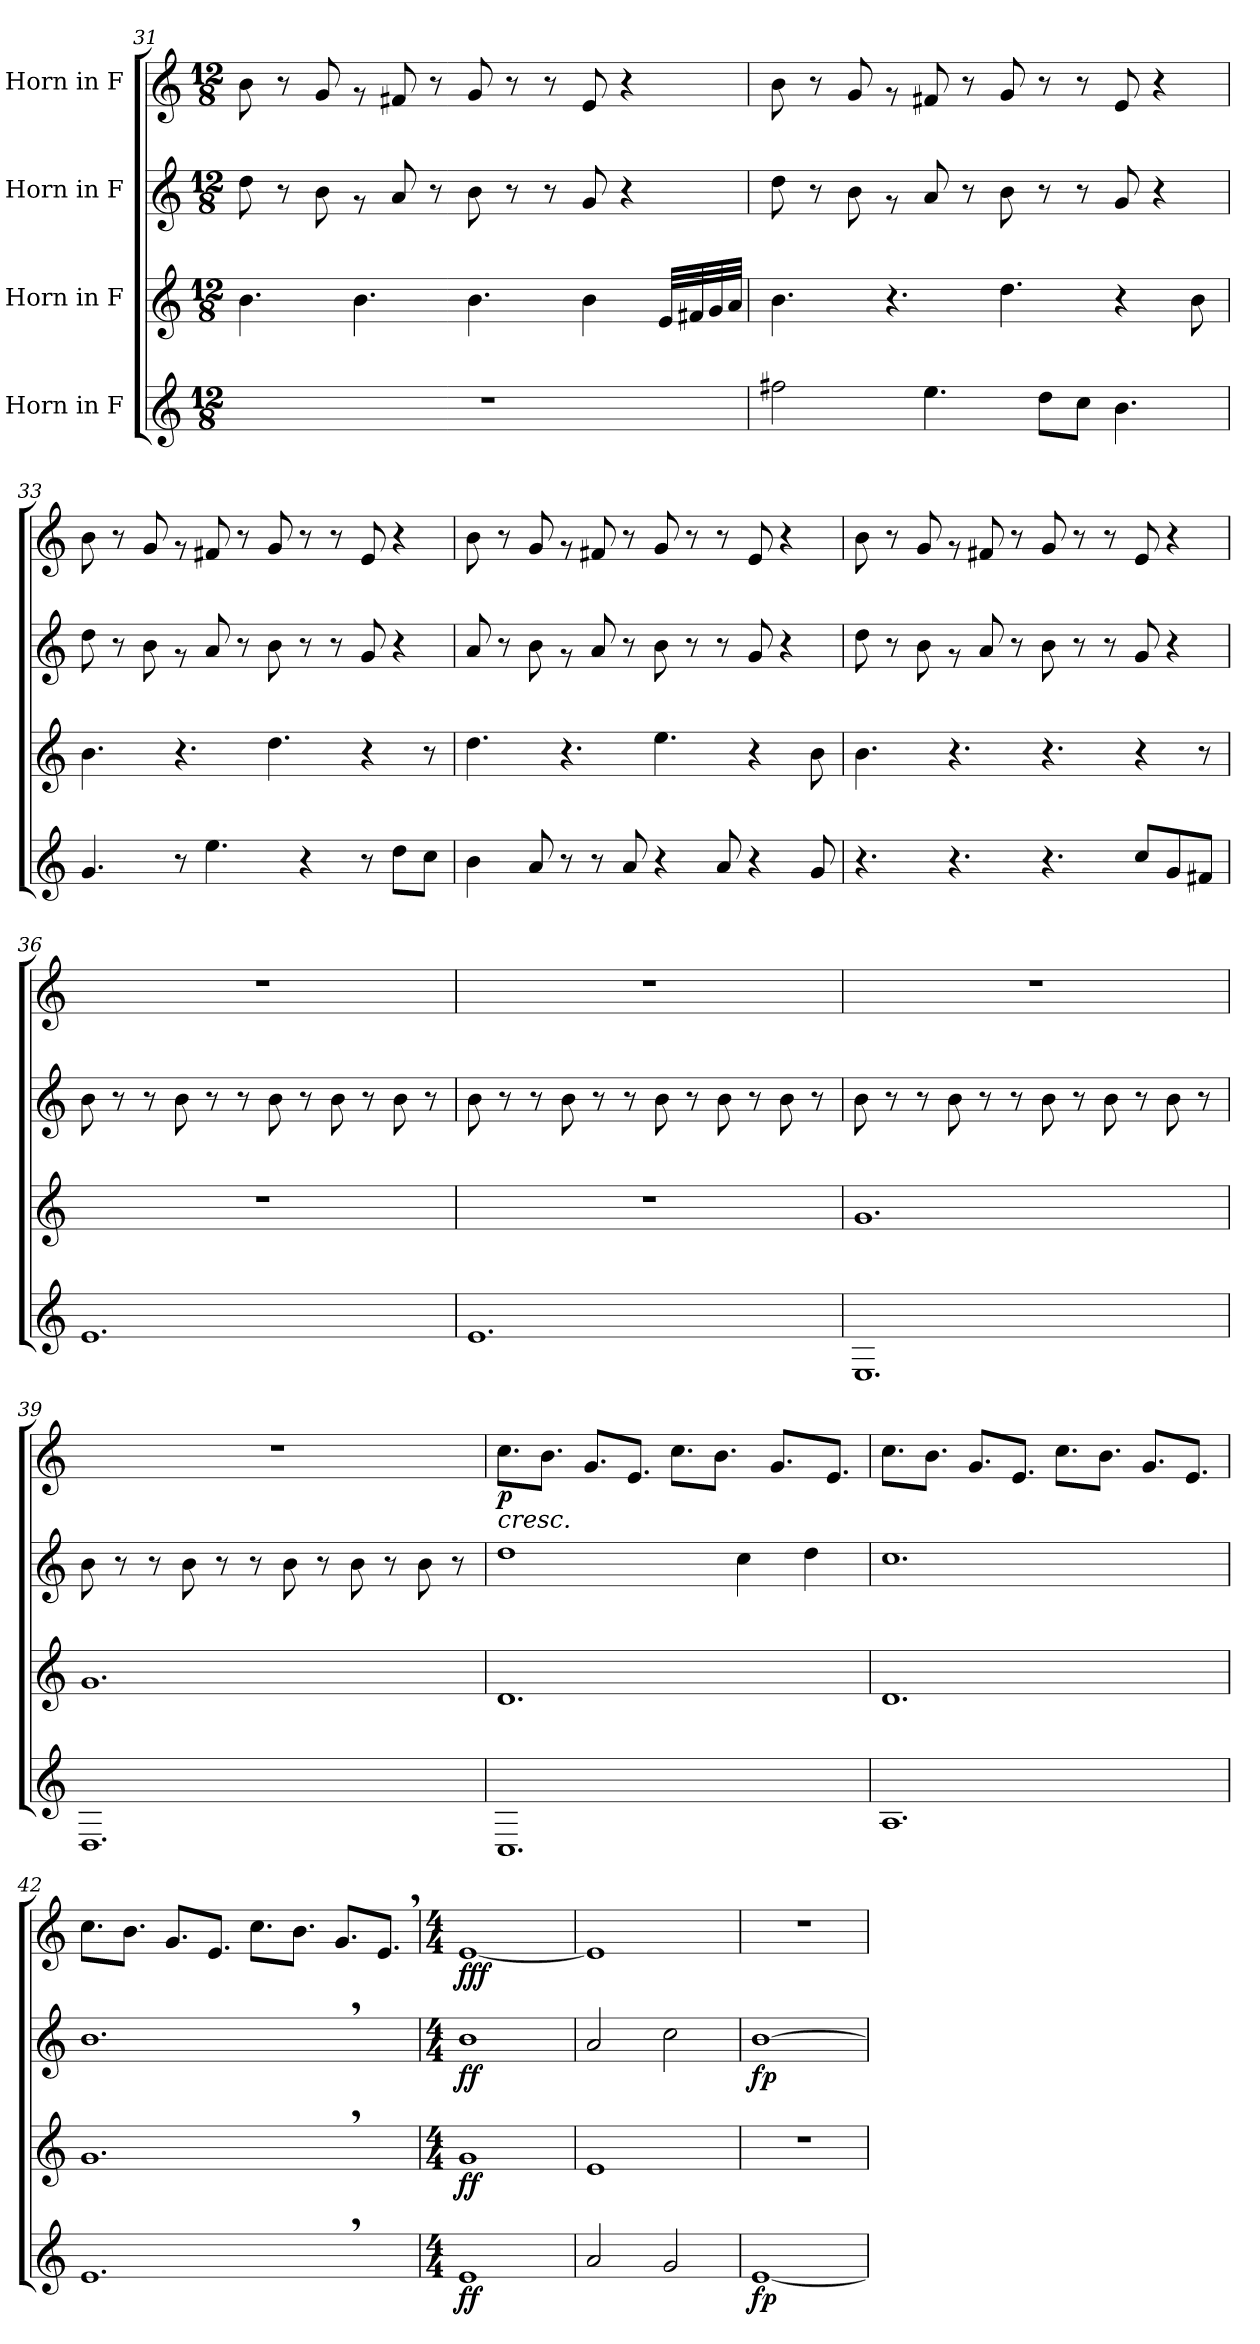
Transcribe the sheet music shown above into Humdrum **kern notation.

**kern	**dynam	**kern	**dynam	**kern	**dynam	**kern	**dynam
*part4	*part4	*part3	*part3	*part2	*part2	*part1	*part1
*staff4	*staff4	*staff3	*staff3	*staff2	*staff2	*staff1	*staff1
*I"Horn in F	*	*I"Horn in F	*	*I"Horn in F	*	*I"Horn in F	*
!!LO:LB:g=z
*clefG2	*	*clefG2	*	*clefG2	*	*clefG2	*
*ITrd4c7	*	*ITrd4c7	*	*ITrd4c7	*	*ITrd4c7	*
*k[b-]	*	*k[b-]	*	*k[b-]	*	*k[b-]	*
*M12/8	*	*M12/8	*	*M12/8	*	*M12/8	*
=31	=31	=31	=31	=31	=31	=31	=31
1.r	.	4.e\	.	8g\	.	8e\	.
.	.	.	.	8r	.	8r	.
.	.	.	.	8e\	.	8c/	.
.	.	4.e\	.	8rg	.	8rg	.
.	.	.	.	8d/	.	8Bn/	.
.	.	.	.	8r	.	8r	.
.	.	4.e\	.	8e\	.	8c/	.
.	.	.	.	8r	.	8r	.
.	.	.	.	8r	.	8r	.
.	.	4e\	.	8c/	.	8A/	.
.	.	.	.	4r	.	4r	.
.	.	32A/LLL	.	.	.	.	.
.	.	32Bn/	.	.	.	.	.
.	.	32c/	.	.	.	.	.
.	.	32d/JJJ	.	.	.	.	.
=32	=32	=32	=32	=32	=32	=32	=32
2bn\	.	4.e\	.	8g\	.	8e\	.
.	.	.	.	8r	.	8r	.
.	.	.	.	8e\	.	8c/	.
.	.	4.r	.	8rg	.	8rg	.
4.a\	.	.	.	8d/	.	8Bn/	.
.	.	.	.	8r	.	8r	.
.	.	4.g\	.	8e\	.	8c/	.
8g\L	.	.	.	8r	.	8r	.
8f\J	.	.	.	8r	.	8r	.
4.e\	.	4r	.	8c/	.	8A/	.
.	.	.	.	4r	.	4r	.
.	.	8e\	.	.	.	.	.
=33	=33	=33	=33	=33	=33	=33	=33
4.c/	.	4.e\	.	8g\	.	8e\	.
.	.	.	.	8r	.	8r	.
.	.	.	.	8e\	.	8c/	.
8r	.	4.r	.	8rg	.	8rg	.
4.a\	.	.	.	8d/	.	8Bn/	.
.	.	.	.	8r	.	8r	.
.	.	4.g\	.	8e\	.	8c/	.
4r	.	.	.	8r	.	8r	.
.	.	.	.	8r	.	8r	.
8r	.	4r	.	8c/	.	8A/	.
8g\L	.	.	.	4r	.	4r	.
8f\J	.	8r	.	.	.	.	.
!!LO:PB:g=z
=34	=34	=34	=34	=34	=34	=34	=34
4e\	.	4.g\	.	8d/	.	8e\	.
.	.	.	.	8r	.	8r	.
8d/	.	.	.	8e\	.	8c/	.
8r	.	4.r	.	8rg	.	8rg	.
8r	.	.	.	8d/	.	8Bn/	.
8d/	.	.	.	8r	.	8r	.
4r	.	4.a\	.	8e\	.	8c/	.
.	.	.	.	8r	.	8r	.
8d/	.	.	.	8r	.	8r	.
4r	.	4r	.	8c/	.	8A/	.
.	.	.	.	4r	.	4r	.
8c/	.	8e\	.	.	.	.	.
=35	=35	=35	=35	=35	=35	=35	=35
4.r	.	4.e\	.	8g\	.	8e\	.
.	.	.	.	8r	.	8r	.
.	.	.	.	8e\	.	8c/	.
4.r	.	4.r	.	8rg	.	8rg	.
.	.	.	.	8d/	.	8Bn/	.
.	.	.	.	8r	.	8r	.
4.r	.	4.r	.	8e\	.	8c/	.
.	.	.	.	8r	.	8r	.
.	.	.	.	8r	.	8r	.
8f/L	.	4r	.	8c/	.	8A/	.
8c/	.	.	.	4r	.	4r	.
8Bn/J	.	8r	.	.	.	.	.
=36	=36	=36	=36	=36	=36	=36	=36
1.A	.	1.r	.	8e\	.	1.r	.
.	.	.	.	8r	.	.	.
.	.	.	.	8r	.	.	.
.	.	.	.	8e\	.	.	.
.	.	.	.	8r	.	.	.
.	.	.	.	8r	.	.	.
.	.	.	.	8e\	.	.	.
.	.	.	.	8r	.	.	.
.	.	.	.	8e\	.	.	.
.	.	.	.	8r	.	.	.
.	.	.	.	8e\	.	.	.
.	.	.	.	8r	.	.	.
!!LO:LB:g=z
=37	=37	=37	=37	=37	=37	=37	=37
1.A	.	1.r	.	8e\	.	1.r	.
.	.	.	.	8r	.	.	.
.	.	.	.	8r	.	.	.
.	.	.	.	8e\	.	.	.
.	.	.	.	8r	.	.	.
.	.	.	.	8r	.	.	.
.	.	.	.	8e\	.	.	.
.	.	.	.	8r	.	.	.
.	.	.	.	8e\	.	.	.
.	.	.	.	8r	.	.	.
.	.	.	.	8e\	.	.	.
.	.	.	.	8r	.	.	.
=38	=38	=38	=38	=38	=38	=38	=38
*	*	*	*	*	*	*MM160	*
1.AA	.	1.c	.	8e\	.	1.r	.
.	.	.	.	8r	.	.	.
.	.	.	.	8r	.	.	.
.	.	.	.	8e\	.	.	.
.	.	.	.	8r	.	.	.
.	.	.	.	8r	.	.	.
.	.	.	.	8e\	.	.	.
.	.	.	.	8r	.	.	.
.	.	.	.	8e\	.	.	.
.	.	.	.	8r	.	.	.
.	.	.	.	8e\	.	.	.
.	.	.	.	8r	.	.	.
=39	=39	=39	=39	=39	=39	=39	=39
*	*	*	*	*	*	*MM150	*
1.GG	.	1.c	.	8e\	.	1.r	.
.	.	.	.	8r	.	.	.
.	.	.	.	8r	.	.	.
.	.	.	.	8e\	.	.	.
.	.	.	.	8r	.	.	.
.	.	.	.	8r	.	.	.
.	.	.	.	8e\	.	.	.
.	.	.	.	8r	.	.	.
.	.	.	.	8e\	.	.	.
.	.	.	.	8r	.	.	.
.	.	.	.	8e\	.	.	.
.	.	.	.	8r	.	.	.
=40	=40	=40	=40	=40	=40	=40	=40
*	*	*	*	*	*	*MM140	*
!	!	!	!	!	!	!	!LO:HP:b
!	!	!	!	!	!	!	!LO:DY:n=1:b
1.FF	.	1.G	.	1g	.	8.f\L	< p
.	.	.	.	.	.	8.e\J	.
.	.	.	.	.	.	8.c/L	.
.	.	.	.	.	.	8.A/J	.
.	.	.	.	.	.	8.f\L	.
.	.	.	.	.	.	8.e\J	.
.	.	.	.	4f\	.	.	.
.	.	.	.	.	.	8.c/L	.
.	.	.	.	4g\	.	.	.
.	.	.	.	.	.	8.A/J	.
!!LO:LB:g=z
=41	=41	=41	=41	=41	=41	=41	=41
1.D	.	1.G	.	1.f	.	8.f\L	.
.	.	.	.	.	.	8.e\J	.
.	.	.	.	.	.	8.c/L	.
.	.	.	.	.	.	8.A/J	.
.	.	.	.	.	.	8.f\L	.
.	.	.	.	.	.	8.e\J	.
.	.	.	.	.	.	8.c/L	.
.	.	.	.	.	.	8.A/J	.
=42	=42	=42	=42	=42	=42	=42	=42
1.A,	.	1.c,	.	1.e,	.	8.f\L	.
.	.	.	.	.	.	8.e\J	.
.	.	.	.	.	.	8.c/L	.
.	.	.	.	.	.	8.A/J	.
.	.	.	.	.	.	8.f\L	.
.	.	.	.	.	.	8.e\J	.
*	*	*	*	*	*	*MM120	*
.	.	.	.	.	.	8.c/L	.
.	.	.	.	.	.	8.A,/J	.
=43	=43	=43	=43	=43	=43	=43	=43
*M4/4	*	*M4/4	*	*M4/4	*	*M4/4	*
*	*	*	*	*	*	*MM140	*
!	!LO:DY:b	!	!LO:DY:b	!	!LO:DY:b	!	!LO:DY:b
1A	ff	1c	ff	1e	ff	[1A	fff
=44	=44	=44	=44	=44	=44	=44	=44
2d/	.	1A	.	2d/	.	1A]	.
2c/	.	.	.	2f\	.	.	.
.	.	.	.	.	.	.	[
=45	=45	=45	=45	=45	=45	=45	=45
!	!LO:DY:b	!	!	!	!LO:DY:b	!	!
[1A	fp	1r	.	[1e	fp	1r	.
=	=	=	=	=	=	=	=
*-	*-	*-	*-	*-	*-	*-	*-
